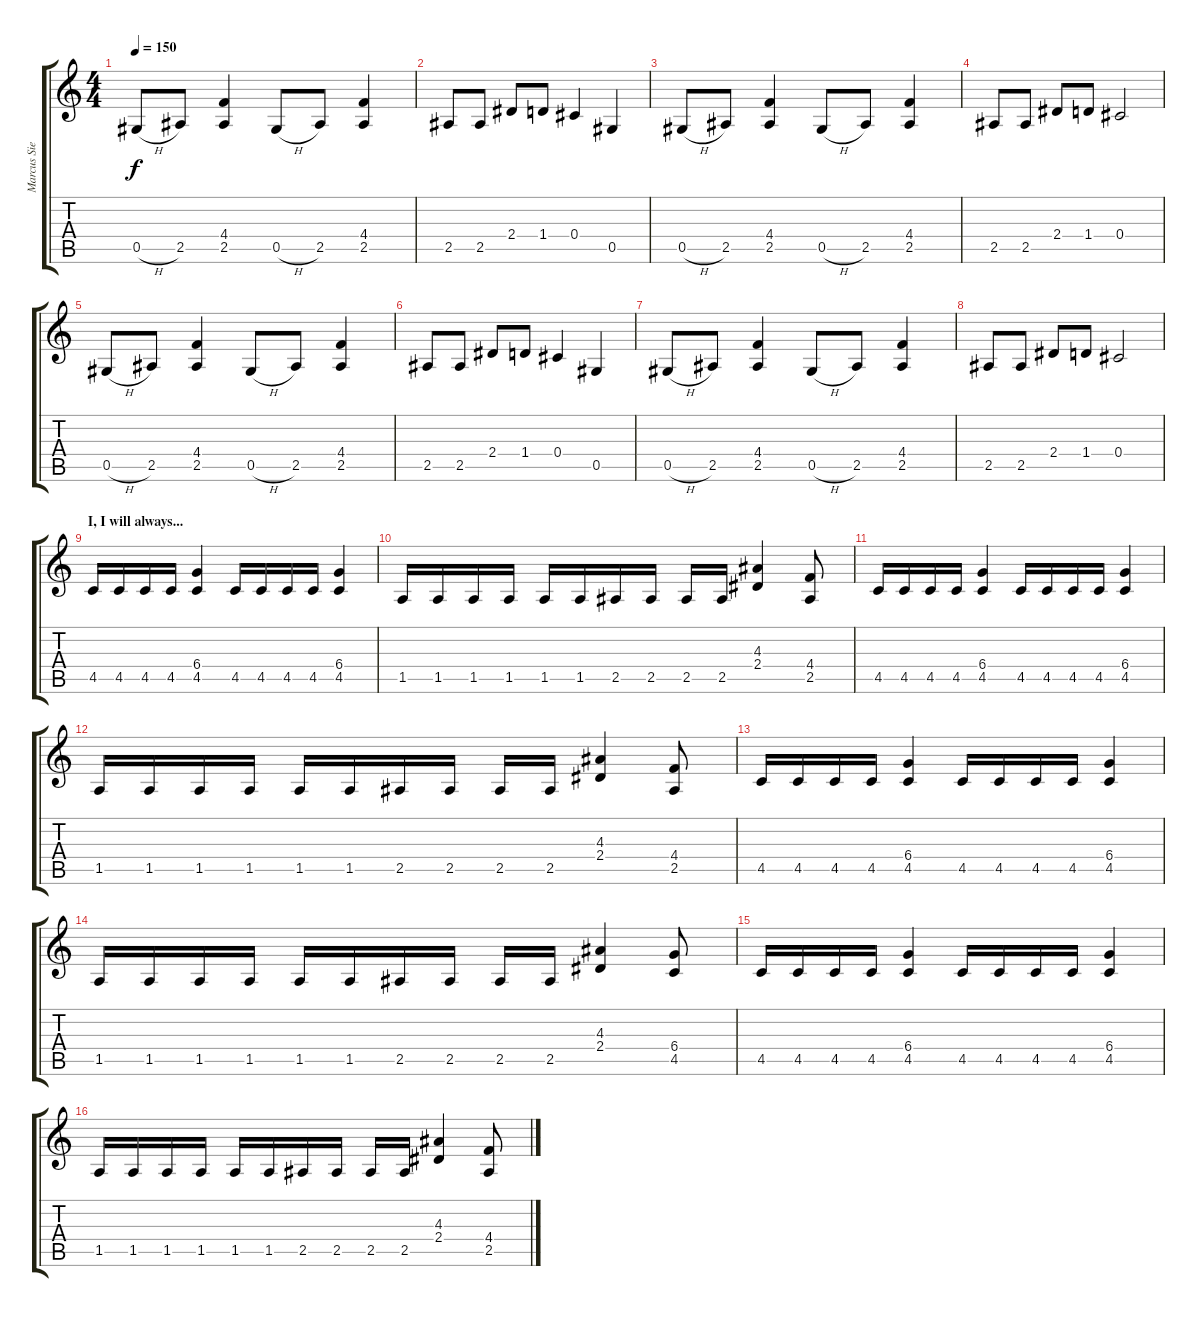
\track ("Marcus Siepen" "Marcus Sie") {instrument distortionguitar}
\staff {score tabs}
\tuning (Eb4 Bb3 Gb3 Db3 Ab2 Eb2) {hide}
\ts (4 4)
\tempo 150
\clef g2
\ks c
0.5{h}.8{dy f} 2.5.8 (4.4 2.5).4 0.5{h}.8 2.5.8 (4.4 2.5).4 |
2.5.8 2.5.8 2.4.8 1.4.8 0.4.4 0.5.4 |
0.5{h}.8 2.5.8 (4.4 2.5).4 0.5{h}.8 2.5.8 (4.4 2.5).4 |
2.5.8 2.5.8 2.4.8 1.4.8 0.4.2 |
0.5{h}.8 2.5.8 (4.4 2.5).4 0.5{h}.8 2.5.8 (4.4 2.5).4 |
2.5.8 2.5.8 2.4.8 1.4.8 0.4.4 0.5.4 |
0.5{h}.8 2.5.8 (4.4 2.5).4 0.5{h}.8 2.5.8 (4.4 2.5).4 |
2.5.8 2.5.8 2.4.8 1.4.8 0.4.2 |
\section ("" "I, I will always...")
4.5.16 4.5.16 4.5.16 4.5.16 (6.4 4.5).4 4.5.16 4.5.16 4.5.16 4.5.16 (6.4 4.5).4 |
1.5.16 1.5.16 1.5.16 1.5.16 1.5.16 1.5.16 2.5.16 2.5.16 2.5.16 2.5.16 (4.3 2.4).4 (4.4 2.5).8 |
4.5.16 4.5.16 4.5.16 4.5.16 (6.4 4.5).4 4.5.16 4.5.16 4.5.16 4.5.16 (6.4 4.5).4 |
1.5.16 1.5.16 1.5.16 1.5.16 1.5.16 1.5.16 2.5.16 2.5.16 2.5.16 2.5.16 (4.3 2.4).4 (4.4 2.5).8 |
4.5.16 4.5.16 4.5.16 4.5.16 (6.4 4.5).4 4.5.16 4.5.16 4.5.16 4.5.16 (6.4 4.5).4 |
1.5.16 1.5.16 1.5.16 1.5.16 1.5.16 1.5.16 2.5.16 2.5.16 2.5.16 2.5.16 (4.3 2.4).4 (6.4 4.5).8 |
4.5.16 4.5.16 4.5.16 4.5.16 (6.4 4.5).4 4.5.16 4.5.16 4.5.16 4.5.16 (6.4 4.5).4 |
1.5.16 1.5.16 1.5.16 1.5.16 1.5.16 1.5.16 2.5.16 2.5.16 2.5.16 2.5.16 (4.3 2.4).4 (4.4 2.5).8
